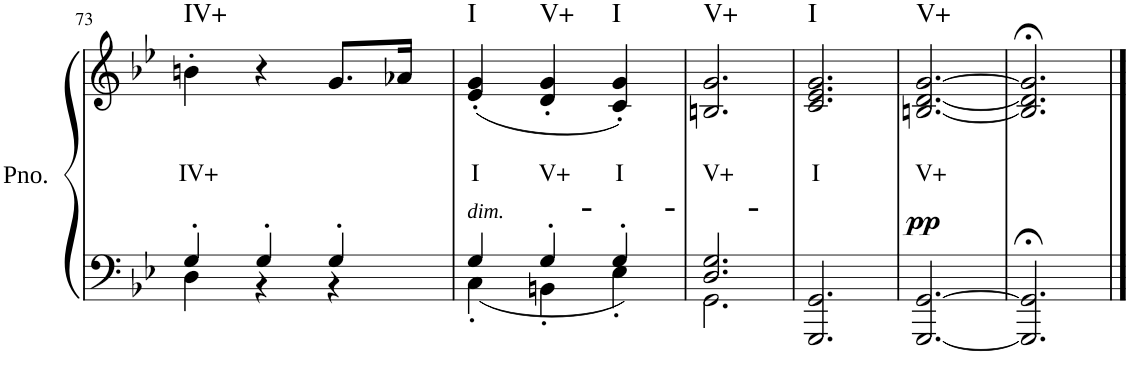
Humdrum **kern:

**kern	**kern	**text	**dynam	**harte
*part1	*part1	*part1	*part1	*part1
*staff2	*staff1	*staff1	*staff1/2	*
*I"Piano	*	*	*	*
*I'Pno.	*	*	*	*
!!LO:PB:g=z
*clefF4	*clefG2	*	*	*
*k[b-e-]	*k[b-e-]	*	*	*
*M3/4	*M3/4	*	*	*
=73	=73	=73	=73	=73
*^	*	*	*	*
!	!	!	!LO:LY:b	!	!LO:H:kt=IV+
4G'/	4D'\	4bn'\	IV+	.	N
4G'/	4r	4r	.	.	.
4G'/	4r	8.g/L	.	.	.
.	.	16a-X/Jk	.	.	.
=74	=74	=74	=74	=74	=74
!LO:TX:a:i:t=dim.	!	!	!	!	!
!LO:TX:a:t=-        -        -	!	!	!	!	!
!	!	!	!LO:LY:b	!	!LO:H:kt=I
4G'/	4C'\	(4e-/' 4g/'	I	.	N
!	!	!	!LO:LY:b	!	!LO:H:kt=V+
4G'/	4BBn'\	4d/' 4g/'	V+	.	N
!	!	!	!LO:LY:b	!	!LO:H:kt=I
4G'/	4E-'\	4c/' 4g/')	I	.	N
=75	=75	=75	=75	=75	=75
!	!	!	!LO:LY:b	!	!LO:H:kt=V+
2.D/ 2.G/	2.GG\	2.Bn/ 2.g/	V+	.	N
=76	=76	=76	=76	=76	=76
!	!	!	!LO:LY:b	!	!LO:H:kt=I
*v	*v	*	*	*	*
2.GGG/ 2.GG/	2.c/ 2.e-/ 2.g/	I	.	N
=77	=77	=77	=77	=77
!	!	!LO:LY:b	!LO:DY:b	!LO:H:kt=V+
[2.GGG/ [2.GG/	[2.Bn/ [2.d/ [2.g/	V+	pp	N
=78	=78	=78	=78	=78
2.GGG/];< 2.GG/];<	2.B/];< 2.d/];< 2.g/];<	.	.	.
==	==	==	==	==
*-	*-	*-	*-	*-
